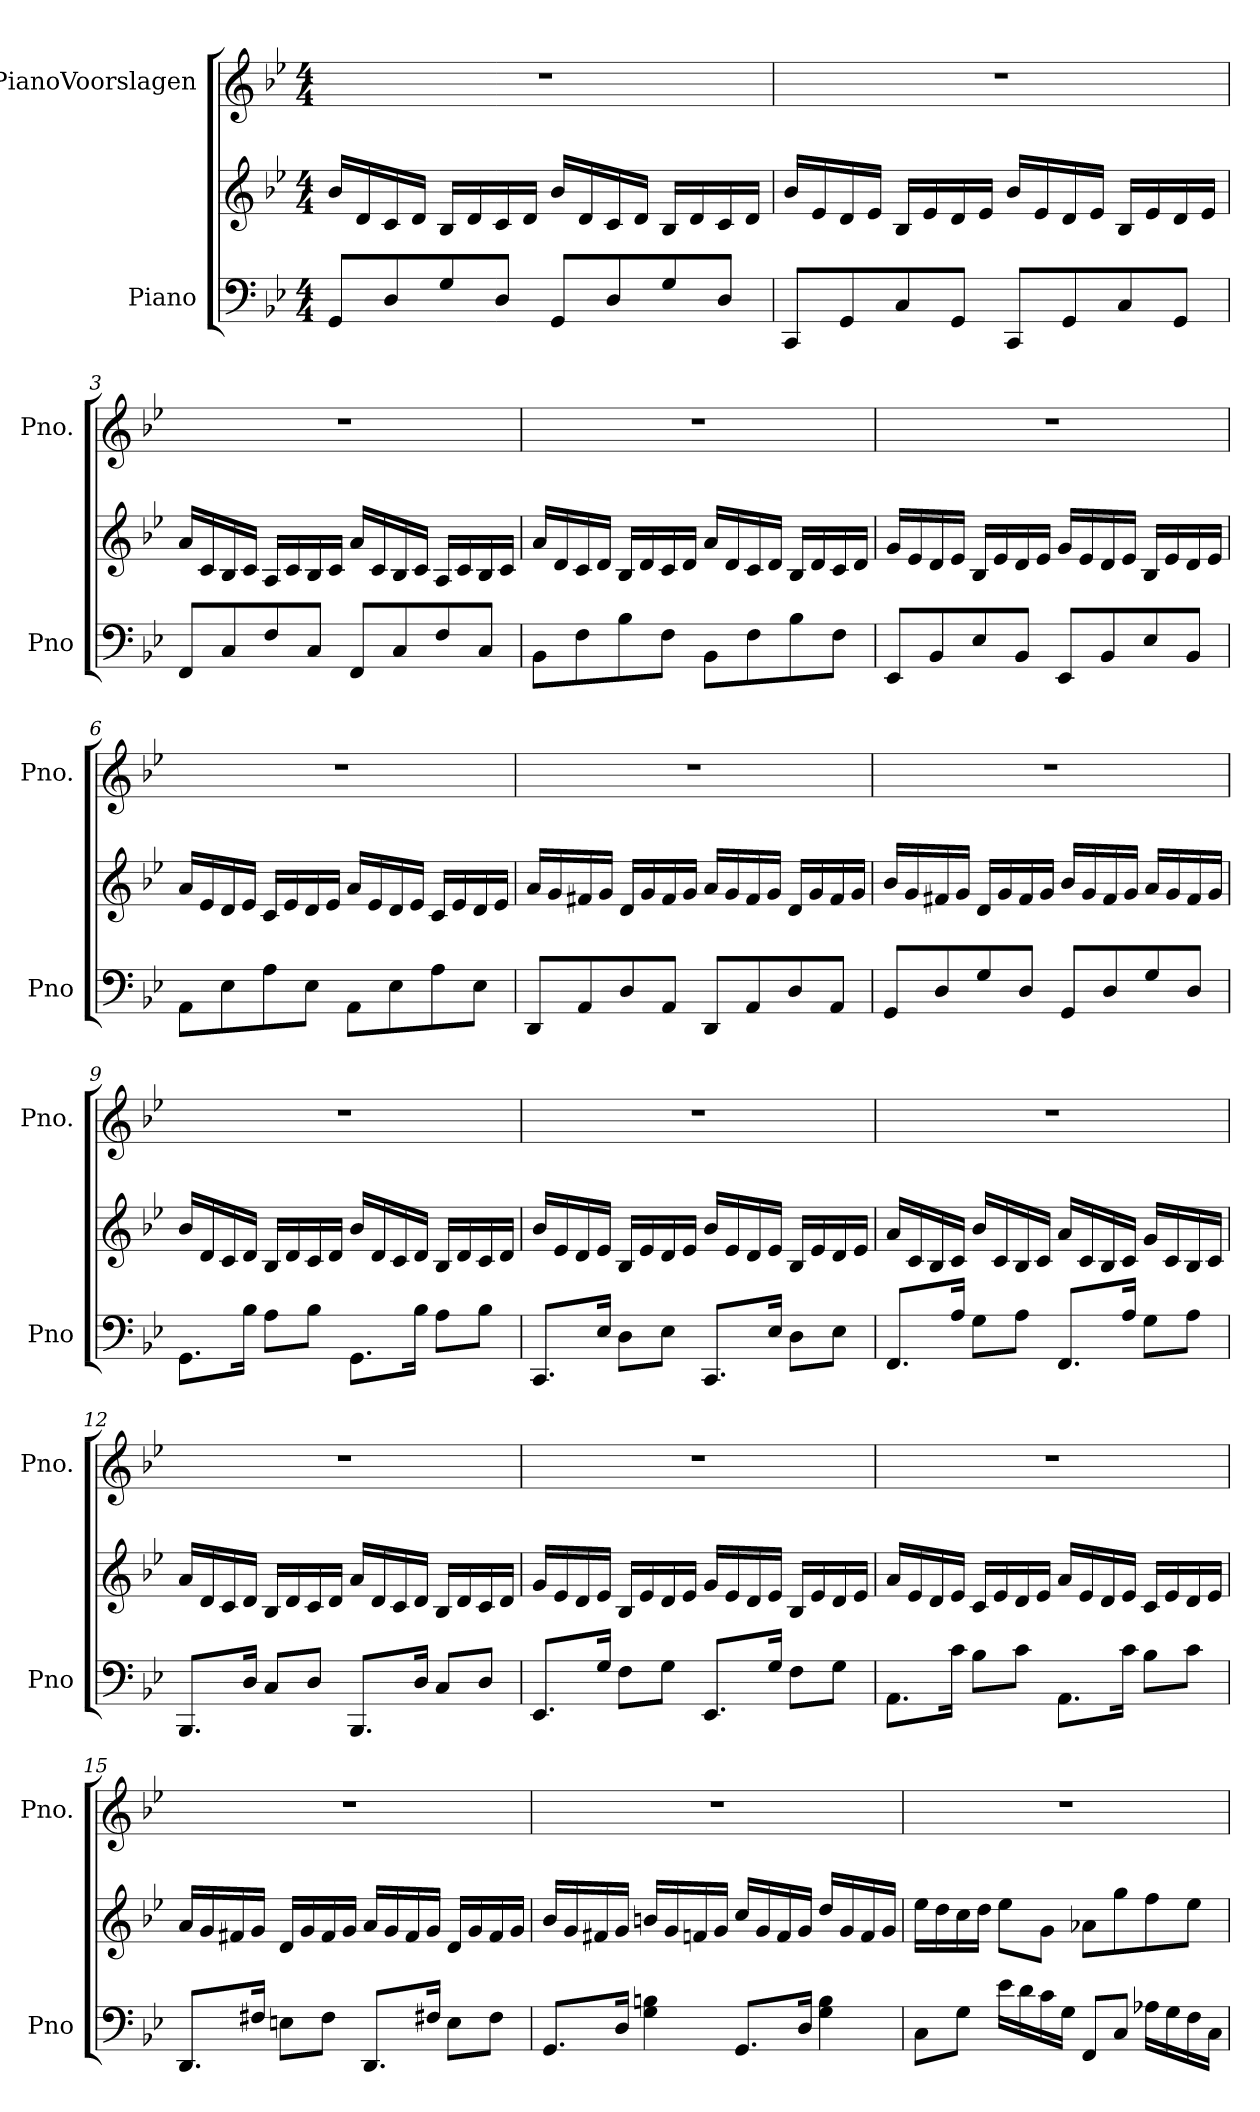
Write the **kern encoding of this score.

**kern	**kern	**kern
*part2	*part2	*part1
*staff3	*staff2	*staff1
*I"Piano	*	*I"PianoVoorslagen
*I'Pno	*	*I'Pno.
*clefF4	*clefG2	*clefG2
*k[b-e-]	*k[b-e-]	*k[b-e-]
*M4/4	*M4/4	*M4/4
*MM100	*MM100	*MM100
=1	=1	=1
8GG/L	16b-/LL	1r
.	16d/	.
8D/	16c/	.
.	16d/JJ	.
8G/	16B-/LL	.
.	16d/	.
8D/J	16c/	.
.	16d/JJ	.
8GG/L	16b-/LL	.
.	16d/	.
8D/	16c/	.
.	16d/JJ	.
8G/	16B-/LL	.
.	16d/	.
8D/J	16c/	.
.	16d/JJ	.
=2	=2	=2
8CC/L	16b-/LL	1r
.	16e-/	.
8GG/	16d/	.
.	16e-/JJ	.
8C/	16B-/LL	.
.	16e-/	.
8GG/J	16d/	.
.	16e-/JJ	.
8CC/L	16b-/LL	.
.	16e-/	.
8GG/	16d/	.
.	16e-/JJ	.
8C/	16B-/LL	.
.	16e-/	.
8GG/J	16d/	.
.	16e-/JJ	.
=3	=3	=3
8FF/L	16a/LL	1r
.	16c/	.
8C/	16B-/	.
.	16c/JJ	.
8F/	16A/LL	.
.	16c/	.
8C/J	16B-/	.
.	16c/JJ	.
8FF/L	16a/LL	.
.	16c/	.
8C/	16B-/	.
.	16c/JJ	.
8F/	16A/LL	.
.	16c/	.
8C/J	16B-/	.
.	16c/JJ	.
!!LO:LB:g=z
=4	=4	=4
8BB-\L	16a/LL	1r
.	16d/	.
8F\	16c/	.
.	16d/JJ	.
8B-\	16B-/LL	.
.	16d/	.
8F\J	16c/	.
.	16d/JJ	.
8BB-\L	16a/LL	.
.	16d/	.
8F\	16c/	.
.	16d/JJ	.
8B-\	16B-/LL	.
.	16d/	.
8F\J	16c/	.
.	16d/JJ	.
=5	=5	=5
8EE-/L	16g/LL	1r
.	16e-/	.
8BB-/	16d/	.
.	16e-/JJ	.
8E-/	16B-/LL	.
.	16e-/	.
8BB-/J	16d/	.
.	16e-/JJ	.
8EE-/L	16g/LL	.
.	16e-/	.
8BB-/	16d/	.
.	16e-/JJ	.
8E-/	16B-/LL	.
.	16e-/	.
8BB-/J	16d/	.
.	16e-/JJ	.
=6	=6	=6
8AA\L	16a/LL	1r
.	16e-/	.
8E-\	16d/	.
.	16e-/JJ	.
8A\	16c/LL	.
.	16e-/	.
8E-\J	16d/	.
.	16e-/JJ	.
8AA\L	16a/LL	.
.	16e-/	.
8E-\	16d/	.
.	16e-/JJ	.
8A\	16c/LL	.
.	16e-/	.
8E-\J	16d/	.
.	16e-/JJ	.
!!LO:LB:g=z
=7	=7	=7
8DD/L	16a/LL	1r
.	16g/	.
8AA/	16f#X/	.
.	16g/JJ	.
8D/	16d/LL	.
.	16g/	.
8AA/J	16f#/	.
.	16g/JJ	.
8DD/L	16a/LL	.
.	16g/	.
8AA/	16f#/	.
.	16g/JJ	.
8D/	16d/LL	.
.	16g/	.
8AA/J	16f#/	.
.	16g/JJ	.
=8	=8	=8
8GG/L	16b-/LL	1r
.	16g/	.
8D/	16f#X/	.
.	16g/JJ	.
8G/	16d/LL	.
.	16g/	.
8D/J	16f#/	.
.	16g/JJ	.
8GG/L	16b-/LL	.
.	16g/	.
8D/	16f#/	.
.	16g/JJ	.
8G/	16a/LL	.
.	16g/	.
8D/J	16f#/	.
.	16g/JJ	.
=9	=9	=9
8.GG\L	16b-/LL	1r
.	16d/	.
.	16c/	.
16B-\Jk	16d/JJ	.
8A\L	16B-/LL	.
.	16d/	.
8B-\J	16c/	.
.	16d/JJ	.
8.GG\L	16b-/LL	.
.	16d/	.
.	16c/	.
16B-\Jk	16d/JJ	.
8A\L	16B-/LL	.
.	16d/	.
8B-\J	16c/	.
.	16d/JJ	.
!!LO:LB:g=z
=10	=10	=10
8.CC/L	16b-/LL	1r
.	16e-/	.
.	16d/	.
16E-/Jk	16e-/JJ	.
8D\L	16B-/LL	.
.	16e-/	.
8E-\J	16d/	.
.	16e-/JJ	.
8.CC/L	16b-/LL	.
.	16e-/	.
.	16d/	.
16E-/Jk	16e-/JJ	.
8D\L	16B-/LL	.
.	16e-/	.
8E-\J	16d/	.
.	16e-/JJ	.
=11	=11	=11
8.FF/L	16a/LL	1r
.	16c/	.
.	16B-/	.
16A/Jk	16c/JJ	.
8G\L	16b-/LL	.
.	16c/	.
8A\J	16B-/	.
.	16c/JJ	.
8.FF/L	16a/LL	.
.	16c/	.
.	16B-/	.
16A/Jk	16c/JJ	.
8G\L	16g/LL	.
.	16c/	.
8A\J	16B-/	.
.	16c/JJ	.
=12	=12	=12
8.BBB-/L	16a/LL	1r
.	16d/	.
.	16c/	.
16D/Jk	16d/JJ	.
8C/L	16B-/LL	.
.	16d/	.
8D/J	16c/	.
.	16d/JJ	.
8.BBB-/L	16a/LL	.
.	16d/	.
.	16c/	.
16D/Jk	16d/JJ	.
8C/L	16B-/LL	.
.	16d/	.
8D/J	16c/	.
.	16d/JJ	.
!!LO:LB:g=z
=13	=13	=13
8.EE-/L	16g/LL	1r
.	16e-/	.
.	16d/	.
16G/Jk	16e-/JJ	.
8F\L	16B-/LL	.
.	16e-/	.
8G\J	16d/	.
.	16e-/JJ	.
8.EE-/L	16g/LL	.
.	16e-/	.
.	16d/	.
16G/Jk	16e-/JJ	.
8F\L	16B-/LL	.
.	16e-/	.
8G\J	16d/	.
.	16e-/JJ	.
=14	=14	=14
8.AA\L	16a/LL	1r
.	16e-/	.
.	16d/	.
16c\Jk	16e-/JJ	.
8B-\L	16c/LL	.
.	16e-/	.
8c\J	16d/	.
.	16e-/JJ	.
8.AA\L	16a/LL	.
.	16e-/	.
.	16d/	.
16c\Jk	16e-/JJ	.
8B-\L	16c/LL	.
.	16e-/	.
8c\J	16d/	.
.	16e-/JJ	.
=15	=15	=15
8.DD/L	16a/LL	1r
.	16g/	.
.	16f#X/	.
16F#X/Jk	16g/JJ	.
8En\L	16d/LL	.
.	16g/	.
8F#\J	16f#/	.
.	16g/JJ	.
8.DD/L	16a/LL	.
.	16g/	.
.	16f#/	.
16F#X/Jk	16g/JJ	.
8E\L	16d/LL	.
.	16g/	.
8F#\J	16f#/	.
.	16g/JJ	.
!!LO:LB:g=z
=16	=16	=16
8.GG/L	16b-/LL	1r
.	16g/	.
.	16f#X/	.
16D/Jk	16g/JJ	.
4G\ 4Bn\	16bn/LL	.
.	16g/	.
.	16fn/	.
.	16g/JJ	.
8.GG/L	16cc/LL	.
.	16g/	.
.	16f/	.
16D/Jk	16g/JJ	.
4G\ 4B\	16dd/LL	.
.	16g/	.
.	16f/	.
.	16g/JJ	.
=17	=17	=17
8C\L	16ee-\LL	1r
.	16dd\	.
8G\J	16cc\	.
.	16dd\JJ	.
16e-\LL	8ee-\L	.
16d\	.	.
16c\	8g\J	.
16G\JJ	.	.
8FF/L	8a-X\L	.
8C/J	8gg\	.
16A-X\LL	8ff\	.
16G\	.	.
16F\	8ee-\J	.
16C\JJ	.	.
=	=	=
*-	*-	*-
